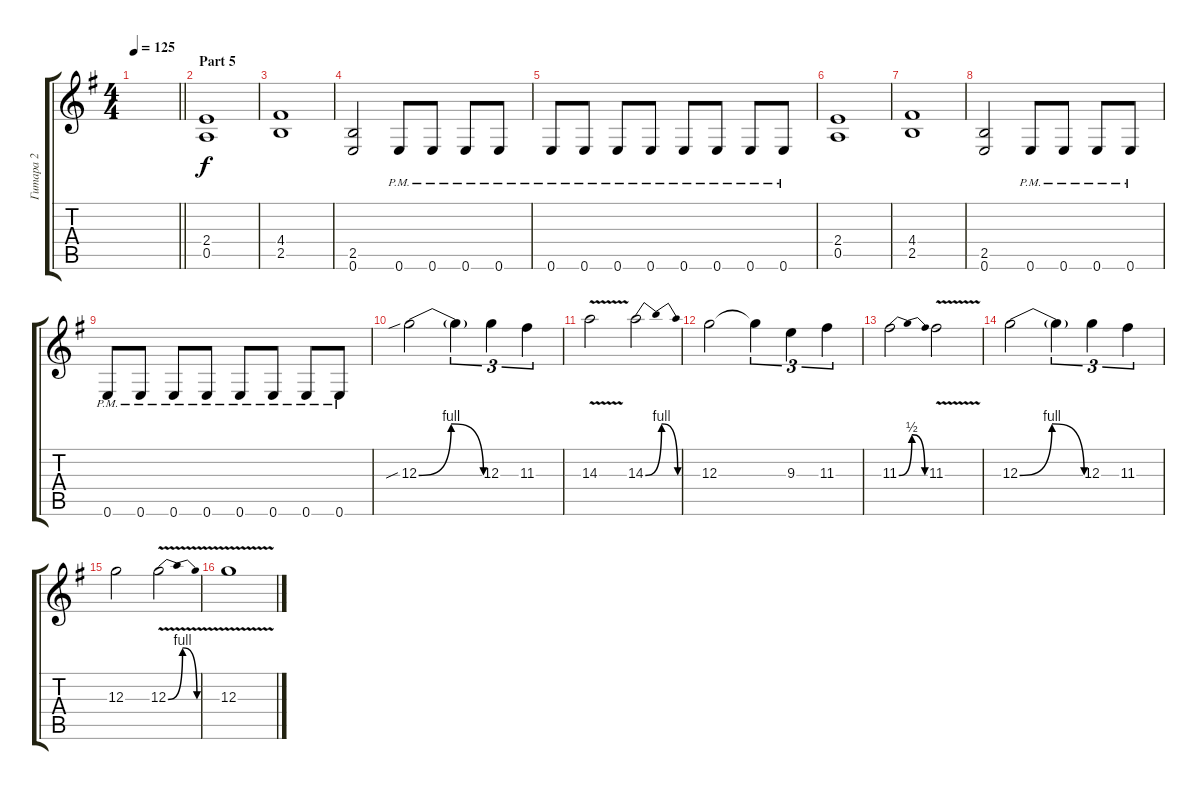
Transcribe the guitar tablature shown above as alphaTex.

\track ("Гитара 2" "Гитара 2") {instrument distortionguitar}
\staff {score tabs}
\tuning (E4 B3 G3 D3 A2 E2) {hide}
\ts (4 4)
\tempo 125
\clef g2
\barLineRight lightlight
\ks eminor
|
\section ("" "Part 5")
(2.4 0.5).1 |
(4.4 2.5).1 |
(2.5 0.6).2 0.6{pm}.8 0.6{pm}.8 0.6{pm}.8 0.6{pm}.8 |
0.6{pm}.8 0.6{pm}.8 0.6{pm}.8 0.6{pm}.8 0.6{pm}.8 0.6{pm}.8 0.6{pm}.8 0.6{pm}.8 |
(2.4 0.5).1 |
(4.4 2.5).1 |
(2.5 0.6).2 0.6{pm}.8 0.6{pm}.8 0.6{pm}.8 0.6{pm}.8 |
0.6{pm}.8 0.6{pm}.8 0.6{pm}.8 0.6{pm}.8 0.6{pm}.8 0.6{pm}.8 0.6{pm}.8 0.6{pm}.8 |
12.3{be (bendrelease 0 0 15 4 49 4 60 0) sib}.2 12.3{t}.4{tu (3 2)} 12.3.4{tu (3 2)} 11.3.4{tu (3 2)} |
14.3{v}.2 14.3{be (bendrelease 0 0 15 4 48 4 60 0)}.2 |
12.3.2 12.3{t}.4{tu (3 2)} 9.3.4{tu (3 2)} 11.3.4{tu (3 2)} |
11.3{be (bendrelease 0 0 15 2 47 2 60 0)}.2 11.3{v}.2 |
12.3{be (bendrelease 0 0 15 4 49 4 60 0)}.2 12.3{t}.4{tu (3 2)} 12.3.4{tu (3 2)} 11.3.4{tu (3 2)} |
12.3.2 12.3{be (bendrelease 0 0 15 4 51 4 60 0) v}.2 |
12.3{v}.1
